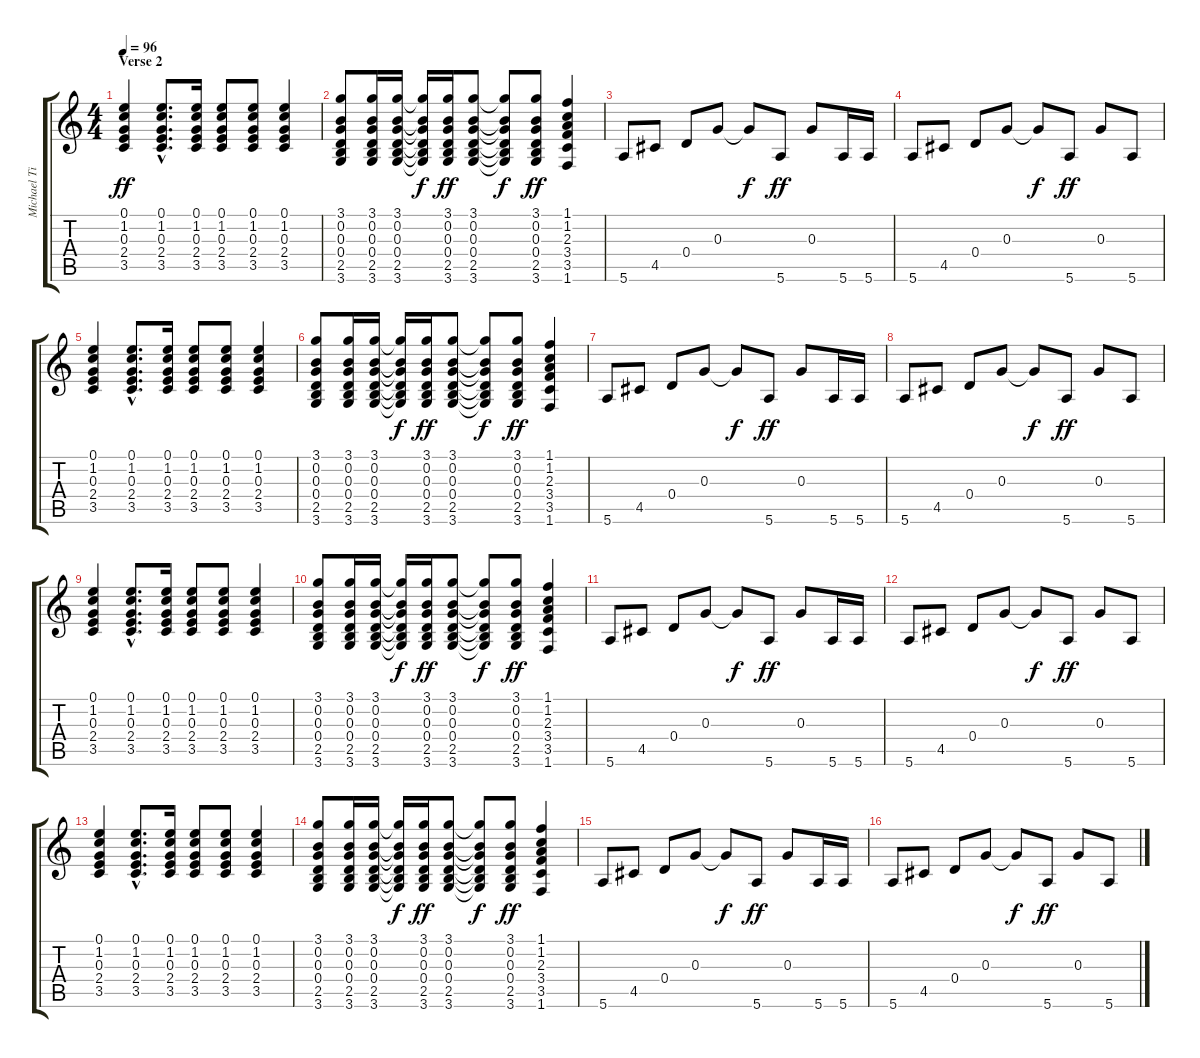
\track ("Michael Tighe" "Michael Ti") {instrument overdrivenguitar}
\staff {score tabs}
\tuning (E4 B3 G3 D3 A2 E2) {hide}
\ts (4 4)
\section ("" "Verse 2")
\tempo 96
\clef g2
\ks c
(0.1 1.2 0.3 2.4 3.5).4{dy ff} (0.1{hac} 1.2{hac} 0.3{hac} 2.4{hac} 3.5{hac}).8{d} (0.1 1.2 0.3 2.4 3.5).16 (0.1 1.2 0.3 2.4 3.5).8 (0.1 1.2 0.3 2.4 3.5).8 (0.1 1.2 0.3 2.4 3.5).4 |
(3.1 0.2 0.3 0.4 2.5 3.6).8 (3.1 0.2 0.3 0.4 2.5 3.6).16 (3.1 0.2 0.3 0.4 2.5 3.6).16 (3.1{t} 0.2{t} 0.3{t} 0.4{t} 2.5{t} 3.6{t}).16{dy f} (3.1 0.2 0.3 0.4 2.5 3.6).16{dy ff} (3.1 0.2 0.3 0.4 2.5 3.6).8 (3.1{t} 0.2{t} 0.3{t} 0.4{t} 2.5{t} 3.6{t}).8{dy f} (3.1 0.2 0.3 0.4 2.5 3.6).8{dy ff} (1.1 1.2 2.3 3.4 3.5 1.6).4 |
5.6.8 4.5.8 0.4.8 0.3.8 0.3{t}.8{dy f} 5.6.8{dy ff} 0.3.8 5.6.16 5.6.16 |
5.6.8 4.5.8 0.4.8 0.3.8 0.3{t}.8{dy f} 5.6.8{dy ff} 0.3.8 5.6.8 |
(0.1 1.2 0.3 2.4 3.5).4 (0.1{hac} 1.2{hac} 0.3{hac} 2.4{hac} 3.5{hac}).8{d} (0.1 1.2 0.3 2.4 3.5).16 (0.1 1.2 0.3 2.4 3.5).8 (0.1 1.2 0.3 2.4 3.5).8 (0.1 1.2 0.3 2.4 3.5).4 |
(3.1 0.2 0.3 0.4 2.5 3.6).8 (3.1 0.2 0.3 0.4 2.5 3.6).16 (3.1 0.2 0.3 0.4 2.5 3.6).16 (3.1{t} 0.2{t} 0.3{t} 0.4{t} 2.5{t} 3.6{t}).16{dy f} (3.1 0.2 0.3 0.4 2.5 3.6).16{dy ff} (3.1 0.2 0.3 0.4 2.5 3.6).8 (3.1{t} 0.2{t} 0.3{t} 0.4{t} 2.5{t} 3.6{t}).8{dy f} (3.1 0.2 0.3 0.4 2.5 3.6).8{dy ff} (1.1 1.2 2.3 3.4 3.5 1.6).4 |
5.6.8 4.5.8 0.4.8 0.3.8 0.3{t}.8{dy f} 5.6.8{dy ff} 0.3.8 5.6.16 5.6.16 |
5.6.8 4.5.8 0.4.8 0.3.8 0.3{t}.8{dy f} 5.6.8{dy ff} 0.3.8 5.6.8 |
(0.1 1.2 0.3 2.4 3.5).4 (0.1{hac} 1.2{hac} 0.3{hac} 2.4{hac} 3.5{hac}).8{d} (0.1 1.2 0.3 2.4 3.5).16 (0.1 1.2 0.3 2.4 3.5).8 (0.1 1.2 0.3 2.4 3.5).8 (0.1 1.2 0.3 2.4 3.5).4 |
(3.1 0.2 0.3 0.4 2.5 3.6).8 (3.1 0.2 0.3 0.4 2.5 3.6).16 (3.1 0.2 0.3 0.4 2.5 3.6).16 (3.1{t} 0.2{t} 0.3{t} 0.4{t} 2.5{t} 3.6{t}).16{dy f} (3.1 0.2 0.3 0.4 2.5 3.6).16{dy ff} (3.1 0.2 0.3 0.4 2.5 3.6).8 (3.1{t} 0.2{t} 0.3{t} 0.4{t} 2.5{t} 3.6{t}).8{dy f} (3.1 0.2 0.3 0.4 2.5 3.6).8{dy ff} (1.1 1.2 2.3 3.4 3.5 1.6).4 |
5.6.8 4.5.8 0.4.8 0.3.8 0.3{t}.8{dy f} 5.6.8{dy ff} 0.3.8 5.6.16 5.6.16 |
5.6.8 4.5.8 0.4.8 0.3.8 0.3{t}.8{dy f} 5.6.8{dy ff} 0.3.8 5.6.8 |
(0.1 1.2 0.3 2.4 3.5).4 (0.1{hac} 1.2{hac} 0.3{hac} 2.4{hac} 3.5{hac}).8{d} (0.1 1.2 0.3 2.4 3.5).16 (0.1 1.2 0.3 2.4 3.5).8 (0.1 1.2 0.3 2.4 3.5).8 (0.1 1.2 0.3 2.4 3.5).4 |
(3.1 0.2 0.3 0.4 2.5 3.6).8 (3.1 0.2 0.3 0.4 2.5 3.6).16 (3.1 0.2 0.3 0.4 2.5 3.6).16 (3.1{t} 0.2{t} 0.3{t} 0.4{t} 2.5{t} 3.6{t}).16{dy f} (3.1 0.2 0.3 0.4 2.5 3.6).16{dy ff} (3.1 0.2 0.3 0.4 2.5 3.6).8 (3.1{t} 0.2{t} 0.3{t} 0.4{t} 2.5{t} 3.6{t}).8{dy f} (3.1 0.2 0.3 0.4 2.5 3.6).8{dy ff} (1.1 1.2 2.3 3.4 3.5 1.6).4 |
5.6.8 4.5.8 0.4.8 0.3.8 0.3{t}.8{dy f} 5.6.8{dy ff} 0.3.8 5.6.16 5.6.16 |
5.6.8 4.5.8 0.4.8 0.3.8 0.3{t}.8{dy f} 5.6.8{dy ff} 0.3.8 5.6.8
